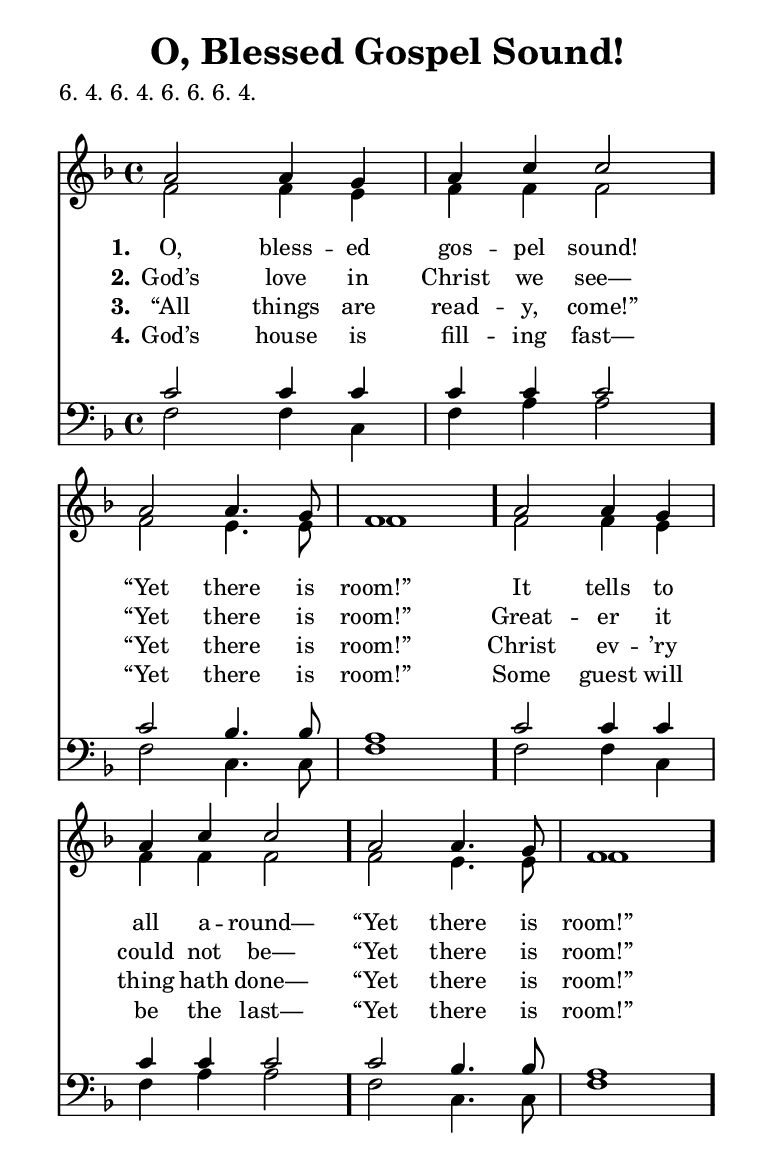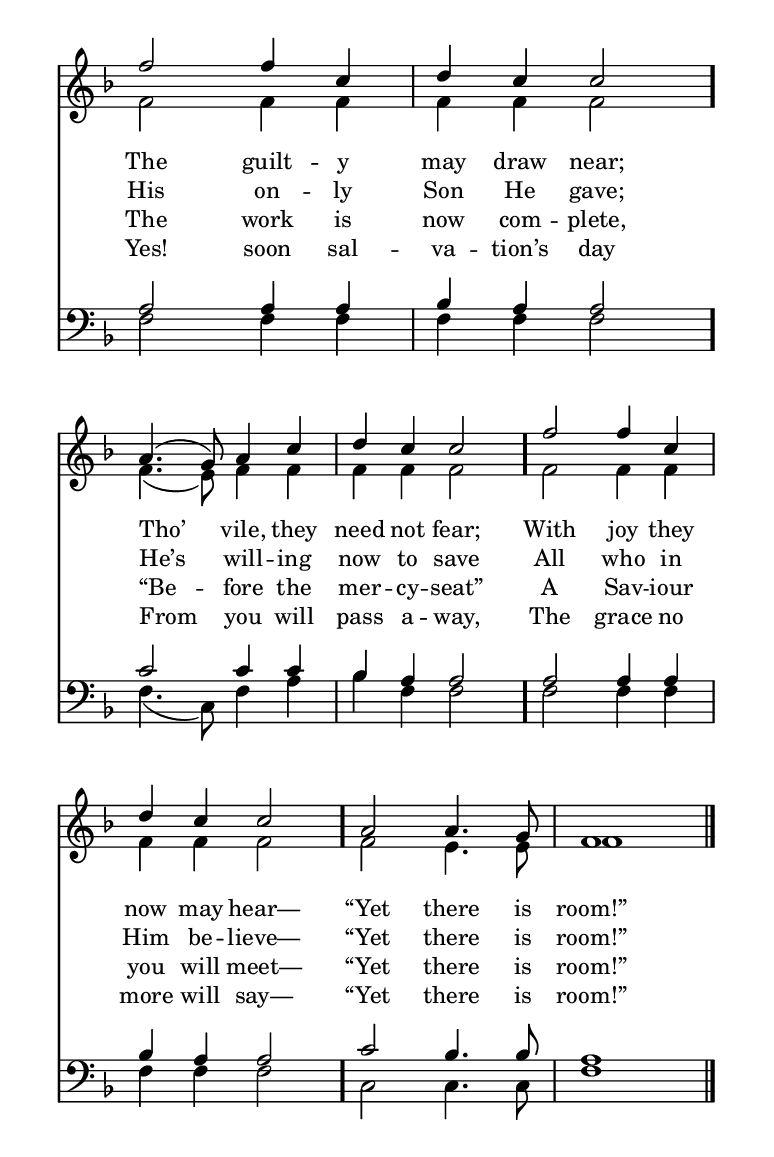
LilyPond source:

\include "common/global.ily"
\paper {
  \include "common/paper.ily"
  ragged-bottom = ##t
  ragged-last-bottom = ##t
  systems-per-page = 3
  %page-count = ##f
}

\header{
  hymnnumber = "56"
  title = "O, Blessed Gospel Sound!"
  tunename = "Happy Land"
  meter = "6. 4. 6. 4. 6. 6. 6. 4."
  %poet = ""
  %composer = ""
  %copyright = ""
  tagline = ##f
}

% for fermata in MIDI
ta = { \tempo 4=120 }
tb = { \tempo 4=60  }

patternAA = { c2       c4 c4 | c4 c4 c2 }
patternAB = { c4.( c8) c4 c4 | c4 c4 c2 }

patternBA = { c2 c4. c8 | c1 }

global = {
  \include "common/overrides.ily"
  \override Staff.TimeSignature.style = #'()
  \time 4/4
  \override Score.MetronomeMark.transparent = ##t % hide all fermata changes too
  \ta
  \key f \major
  %\partial 4
  \autoBeamOff
}

notesSoprano = {
\global
\relative c'' {

  \changePitch \patternAA { a a g | a c c }
  \changePitch \patternBA { a a g | f }
  \changePitch \patternAA { a a g | a c c }
  \changePitch \patternBA { a a g | f }

  \changePitch \patternAA { f' f c | d c c }
  \changePitch \patternAB { a g a c | d c c }
  \changePitch \patternAA { f f c | d c c }
  \changePitch \patternBA { a a g | f }

  \bar "|."

}
}

notesAlto = {
\global
\relative e' {

  \changePitch \patternAA { f f e | f f f }
  \changePitch \patternBA { f e e | f }
  \changePitch \patternAA { f f e | f f f }
  \changePitch \patternBA { f e e | f }

  \changePitch \patternAA { f f f | f f f }
  \changePitch \patternAB { f e f f | f f f }
  \changePitch \patternAA { f f f | f f f }
  \changePitch \patternBA { f e e | f }

}
}

notesTenor = {
\global
\relative a {

  \changePitch \patternAA { c c c | c c c }
  \changePitch \patternBA { c bes bes | a }
  \changePitch \patternAA { c c c | c c c }
  \changePitch \patternBA { c bes bes | a }

  \changePitch \patternAA { a a a | bes a a }
  \changePitch \patternAA { c c c | bes a a }
  \changePitch \patternAA { a a a | bes a a }
  \changePitch \patternBA { c bes bes | a }

}
}

notesBass = {
\global
\relative f {

  \changePitch \patternAA { f f c | f a a }
  \changePitch \patternBA { f c c | f }
  \changePitch \patternAA { f f c | f a a }
  \changePitch \patternBA { f c c | f }

  \changePitch \patternAA { f f f | f f f }
  \changePitch \patternAB { f c f a | bes f f }
  \changePitch \patternAA { f f f | f f f }
  \changePitch \patternBA { c c c | f }

}
}

wordsA = \lyricmode {
\set stanza = "1."

O, bless -- ed gos -- pel sound! \bar "."
“Yet there is room!” \bar "."
It tells to all a -- round— \bar "."
“Yet there is room!” \bar "."
The guilt -- y may draw near; \bar "." \break
Tho’ vile, they need not fear; \bar "."
With joy they now may hear— \bar "."
“Yet there is room!” \bar "."

}

wordsB = \lyricmode {
\set stanza = "2."

God’s love in Christ we see—
“Yet there is room!”
Great -- er it could not be—
“Yet there is room!”
His on -- ly Son He gave;
He’s will -- ing now to save
All who in Him be -- lieve—
“Yet there is room!”

}

wordsC = \lyricmode {
\set stanza = "3."

“All things are read -- y, come!”
“Yet there is room!”
Christ ev -- ’ry thing hath done—
“Yet there is room!”
The work is now com -- plete,
“Be -- fore the mer -- cy -- seat”
A Sav -- iour you will meet—
“Yet there is room!”

}

wordsD = \lyricmode {
\set stanza = "4."

God’s house is fill -- ing fast—
“Yet there is room!”
Some guest will be the last—
“Yet there is room!”
Yes! soon sal -- va -- tion’s day
From you will pass a -- way,
The grace no more will say—
“Yet there is room!”

}

\score {
  \context ChoirStaff <<
    \context Staff = upper <<
      \set ChoirStaff.systemStartDelimiter = #'SystemStartBar
      \context Voice  = sopranos { \voiceOne << \notesSoprano >> }
      \context Voice  = altos { \voiceTwo << \notesAlto >> }
      \context Lyrics = one   \lyricsto sopranos \wordsA
      \context Lyrics = two   \lyricsto sopranos \wordsB
      \context Lyrics = three \lyricsto sopranos \wordsC
      \context Lyrics = four  \lyricsto sopranos \wordsD
    >>
    \context Staff = men <<
      \clef bass
      \context Voice  = tenors { \voiceOne << \notesTenor >> }
      \context Voice  = basses { \voiceTwo << \notesBass >> }
    >>
  >>
  \layout {
    \include "common/layout.ily"
  }
  \midi{
    \include "common/midi.ily"
  }
}

\version "2.18.0"  % necessary for upgrading to future LilyPond versions.

% vi:set et ts=2 sw=2 ai nocindent syntax=lilypond:
